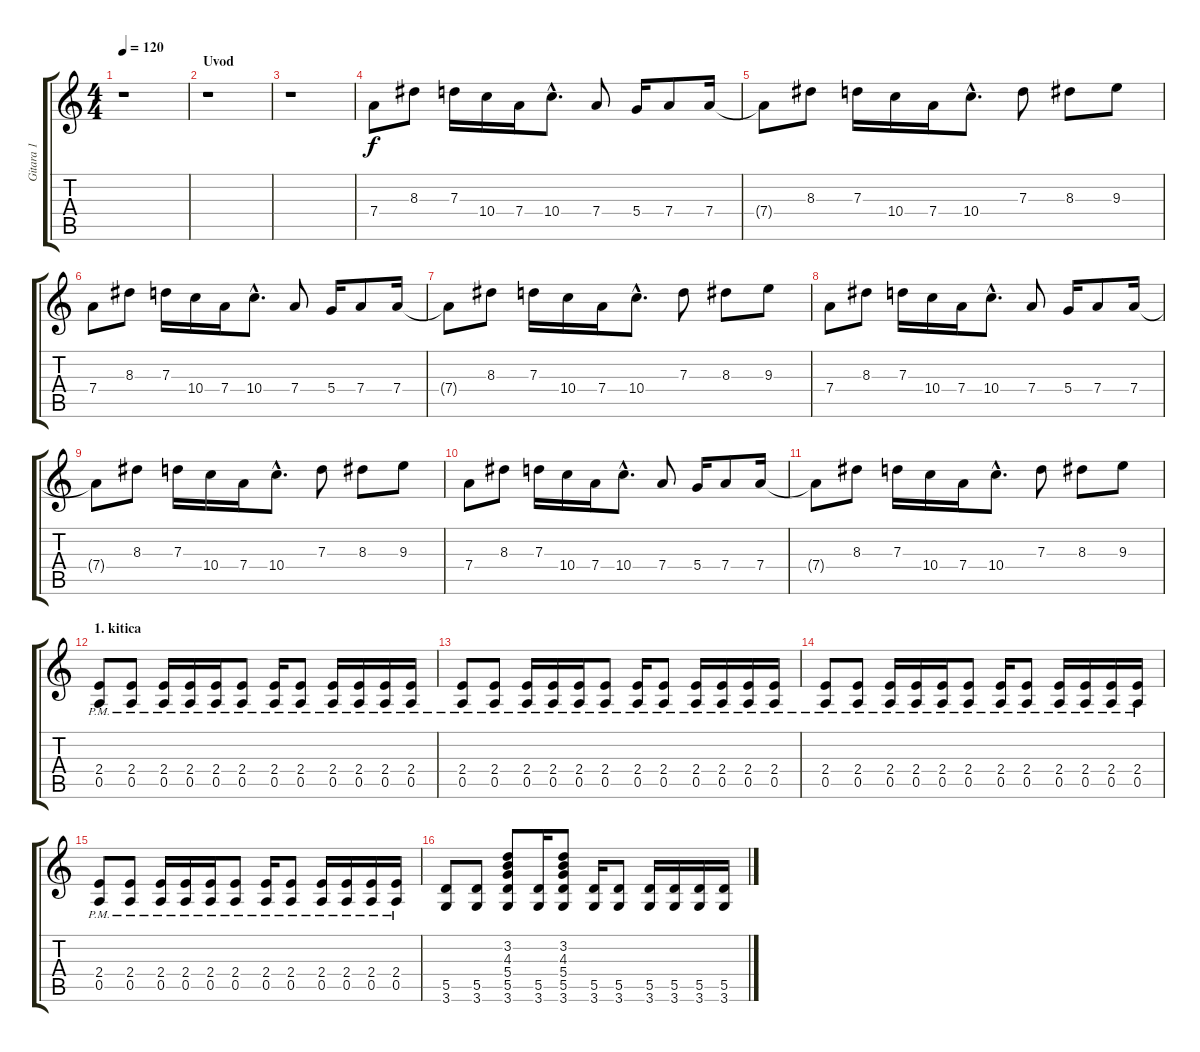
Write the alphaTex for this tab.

\track ("Gitara 1" "Gitara 1") {instrument overdrivenguitar}
\staff {score tabs}
\tuning (E4 B3 G3 D3 A2 E2) {hide}
\ts (4 4)
\tempo 120
\clef g2
\ks c
r.1{dy f instrument overdrivenguitar} |
\section ("" "Uvod")
r.1 |
r.1 |
7.4.8 8.3.8 7.3.16 10.4.16 7.4.16 10.4{hac}.8{d} 7.4.8 5.4.16 7.4.8 7.4.16 |
7.4{t}.8 8.3.8 7.3.16 10.4.16 7.4.16 10.4{hac}.8{d} 7.3.8 8.3.8 9.3.8 |
7.4.8 8.3.8 7.3.16 10.4.16 7.4.16 10.4{hac}.8{d} 7.4.8 5.4.16 7.4.8 7.4.16 |
7.4{t}.8 8.3.8 7.3.16 10.4.16 7.4.16 10.4{hac}.8{d} 7.3.8 8.3.8 9.3.8 |
7.4.8 8.3.8 7.3.16 10.4.16 7.4.16 10.4{hac}.8{d} 7.4.8 5.4.16 7.4.8 7.4.16 |
7.4{t}.8 8.3.8 7.3.16 10.4.16 7.4.16 10.4{hac}.8{d} 7.3.8 8.3.8 9.3.8 |
7.4.8 8.3.8 7.3.16 10.4.16 7.4.16 10.4{hac}.8{d} 7.4.8 5.4.16 7.4.8 7.4.16 |
7.4{t}.8 8.3.8 7.3.16 10.4.16 7.4.16 10.4{hac}.8{d} 7.3.8 8.3.8 9.3.8 |
\section ("" "1. kitica")
(2.4{pm} 0.5{pm}).8 (2.4{pm} 0.5{pm}).8 (2.4{pm} 0.5{pm}).16 (2.4{pm} 0.5{pm}).16 (2.4{pm} 0.5{pm}).16 (2.4{pm} 0.5{pm}).8 (2.4{pm} 0.5{pm}).16 (2.4{pm} 0.5{pm}).8 (2.4{pm} 0.5{pm}).16 (2.4{pm} 0.5{pm}).16 (2.4{pm} 0.5{pm}).16 (2.4{pm} 0.5{pm}).16 |
(2.4{pm} 0.5{pm}).8 (2.4{pm} 0.5{pm}).8 (2.4{pm} 0.5{pm}).16 (2.4{pm} 0.5{pm}).16 (2.4{pm} 0.5{pm}).16 (2.4{pm} 0.5{pm}).8 (2.4{pm} 0.5{pm}).16 (2.4{pm} 0.5{pm}).8 (2.4{pm} 0.5{pm}).16 (2.4{pm} 0.5{pm}).16 (2.4{pm} 0.5{pm}).16 (2.4{pm} 0.5{pm}).16 |
(2.4{pm} 0.5{pm}).8 (2.4{pm} 0.5{pm}).8 (2.4{pm} 0.5{pm}).16 (2.4{pm} 0.5{pm}).16 (2.4{pm} 0.5{pm}).16 (2.4{pm} 0.5{pm}).8 (2.4{pm} 0.5{pm}).16 (2.4{pm} 0.5{pm}).8 (2.4{pm} 0.5{pm}).16 (2.4{pm} 0.5{pm}).16 (2.4{pm} 0.5{pm}).16 (2.4{pm} 0.5{pm}).16 |
(2.4{pm} 0.5{pm}).8 (2.4{pm} 0.5{pm}).8 (2.4{pm} 0.5{pm}).16 (2.4{pm} 0.5{pm}).16 (2.4{pm} 0.5{pm}).16 (2.4{pm} 0.5{pm}).8 (2.4{pm} 0.5{pm}).16 (2.4{pm} 0.5{pm}).8 (2.4{pm} 0.5{pm}).16 (2.4{pm} 0.5{pm}).16 (2.4{pm} 0.5{pm}).16 (2.4{pm} 0.5{pm}).16 |
(5.5 3.6).8 (5.5 3.6).8 (3.2 4.3 5.4 5.5 3.6).8 (5.5 3.6).16 (3.2 4.3 5.4 5.5 3.6).8 (5.5 3.6).16 (5.5 3.6).8 (5.5 3.6).16 (5.5 3.6).16 (5.5 3.6).16 (5.5 3.6).16
